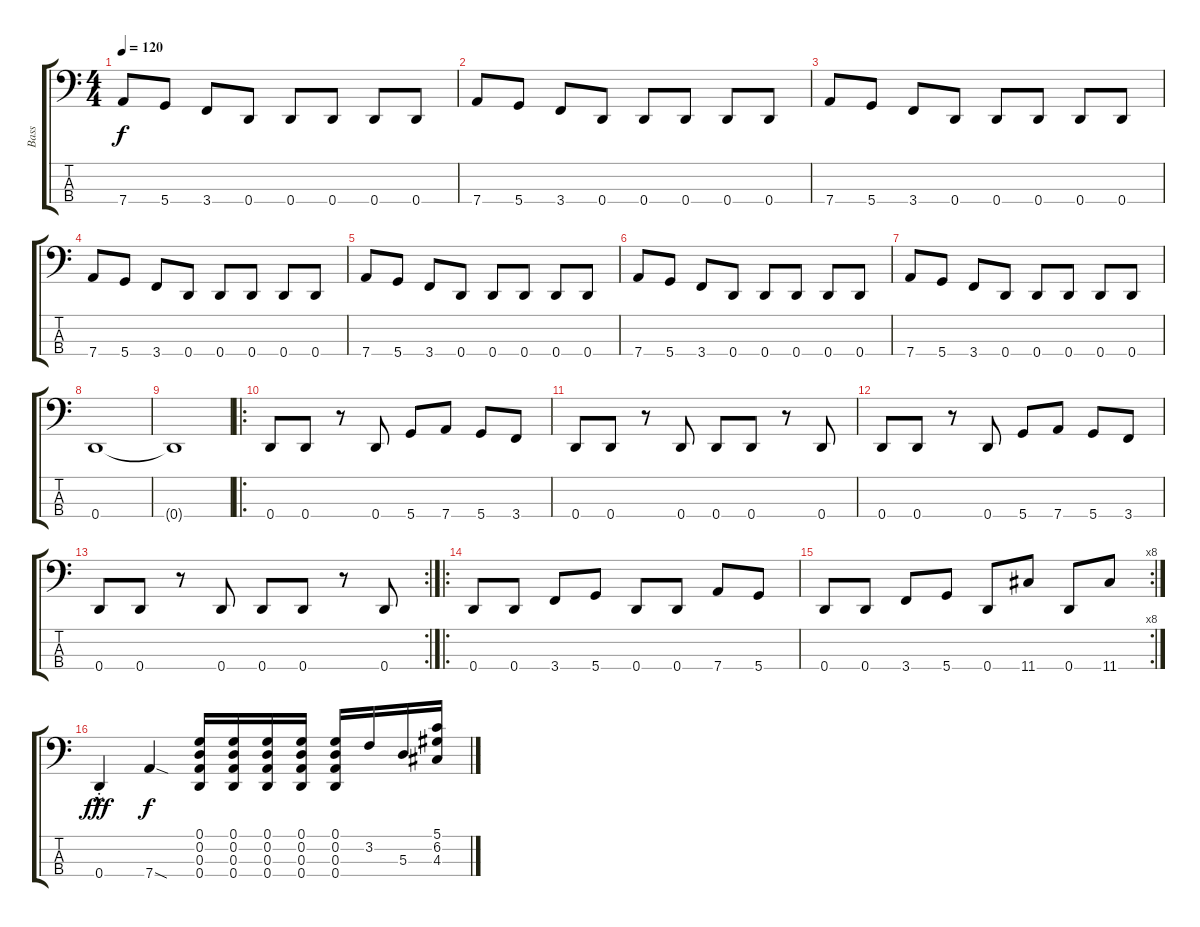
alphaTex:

\track ("Bass" "Bass") {instrument electricbassfinger}
\staff {score tabs}
\tuning (G2 D2 A1 D1) {hide}
\ts (4 4)
\tempo 120
\clef f4
\ks c
7.4.8{dy f} 5.4.8 3.4.8 0.4.8 0.4.8 0.4.8 0.4.8 0.4.8 |
7.4.8 5.4.8 3.4.8 0.4.8 0.4.8 0.4.8 0.4.8 0.4.8 |
7.4.8 5.4.8 3.4.8 0.4.8 0.4.8 0.4.8 0.4.8 0.4.8 |
7.4.8 5.4.8 3.4.8 0.4.8 0.4.8 0.4.8 0.4.8 0.4.8 |
7.4.8 5.4.8 3.4.8 0.4.8 0.4.8 0.4.8 0.4.8 0.4.8 |
7.4.8 5.4.8 3.4.8 0.4.8 0.4.8 0.4.8 0.4.8 0.4.8 |
7.4.8 5.4.8 3.4.8 0.4.8 0.4.8 0.4.8 0.4.8 0.4.8 |
0.4.1 |
0.4{t}.1 |
\ro
0.4.8 0.4.8 r.8 0.4.8 5.4.8 7.4.8 5.4.8 3.4.8 |
0.4.8 0.4.8 r.8 0.4.8 0.4.8 0.4.8 r.8 0.4.8 |
0.4.8 0.4.8 r.8 0.4.8 5.4.8 7.4.8 5.4.8 3.4.8 |
\rc 2
0.4.8 0.4.8 r.8 0.4.8 0.4.8 0.4.8 r.8 0.4.8 |
\ro
0.4.8 0.4.8 3.4.8 5.4.8 0.4.8 0.4.8 7.4.8 5.4.8 |
\rc 8
0.4.8 0.4.8 3.4.8 5.4.8 0.4.8 11.4.8 0.4.8 11.4.8 |
0.4{hac st}.4{dy fff} 7.4{sod}.4{dy f} (0.1 0.2 0.3 0.4).16 (0.1 0.2 0.3 0.4).16 (0.1 0.2 0.3 0.4).16 (0.1 0.2 0.3 0.4).16 (0.1 0.2 0.3 0.4).16 3.2.16 5.3.16 (5.1 6.2 4.3).16
